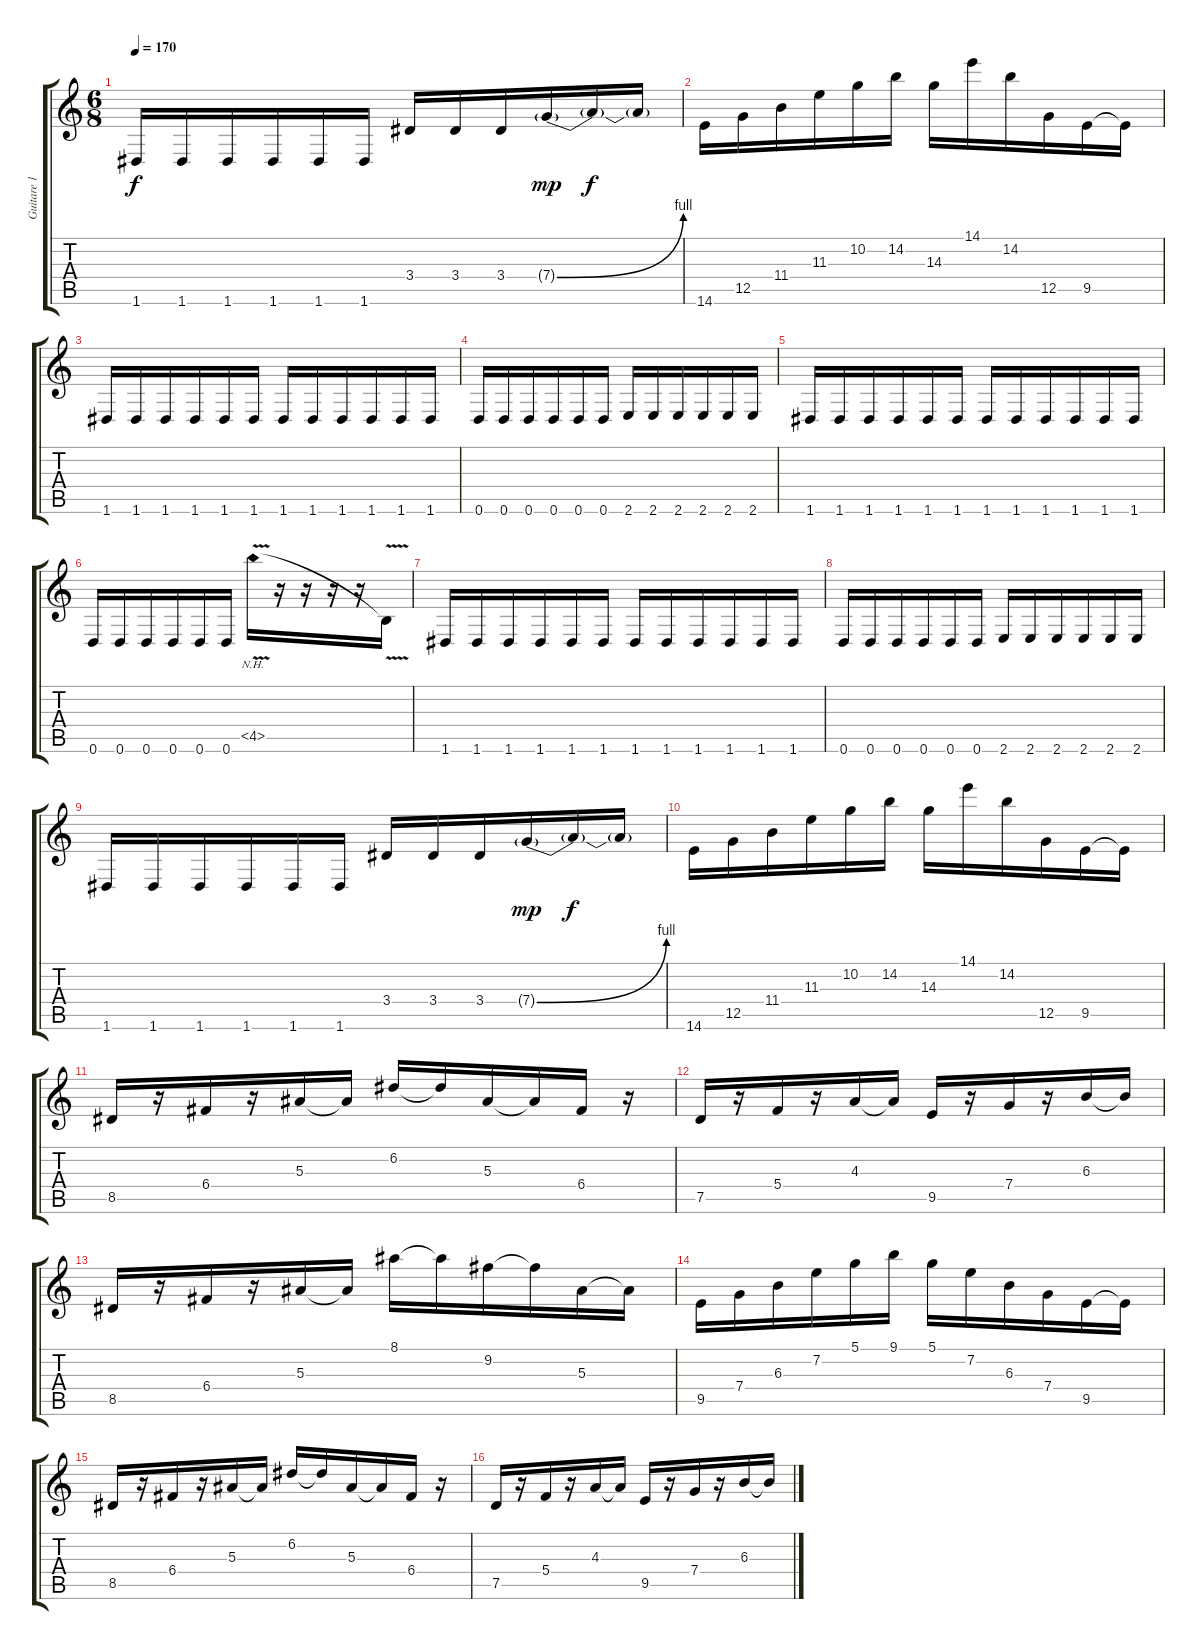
\track ("Guitare 1" "Guitare 1") {instrument distortionguitar}
\staff {score tabs}
\tuning (D4 A3 F3 C3 G2 D2) {hide}
\ts (6 8)
\tempo 170
\clef g2
\ks c
1.6.16{dy f} 1.6.16 1.6.16 1.6.16 1.6.16 1.6.16 3.4.16 3.4.16 3.4.16 7.4{be (bend 0 0 60 4) g}.16{dy mp} 7.4{t}.16{dy f} 7.4{t}.16 |
14.6.16 12.5.16 11.4.16 11.3.16 10.2.16 14.2.16 14.3.16 14.1.16 14.2.16 12.5.16 9.5.16 9.5{t}.16 |
1.6.16 1.6.16 1.6.16 1.6.16 1.6.16 1.6.16 1.6.16 1.6.16 1.6.16 1.6.16 1.6.16 1.6.16 |
0.6.16 0.6.16 0.6.16 0.6.16 0.6.16 0.6.16 2.6.16 2.6.16 2.6.16 2.6.16 2.6.16 2.6.16 |
1.6.16 1.6.16 1.6.16 1.6.16 1.6.16 1.6.16 1.6.16 1.6.16 1.6.16 1.6.16 1.6.16 1.6.16 |
0.6.16 0.6.16 0.6.16 0.6.16 0.6.16 0.6.16 4.5{nh v}.16 r.16 r.16 r.16 r.16 4.5{t}.16 |
1.6.16 1.6.16 1.6.16 1.6.16 1.6.16 1.6.16 1.6.16 1.6.16 1.6.16 1.6.16 1.6.16 1.6.16 |
0.6.16 0.6.16 0.6.16 0.6.16 0.6.16 0.6.16 2.6.16 2.6.16 2.6.16 2.6.16 2.6.16 2.6.16 |
1.6.16 1.6.16 1.6.16 1.6.16 1.6.16 1.6.16 3.4.16 3.4.16 3.4.16 7.4{be (bend 0 0 60 4) g}.16{dy mp} 7.4{t}.16{dy f} 7.4{t}.16 |
14.6.16 12.5.16 11.4.16 11.3.16 10.2.16 14.2.16 14.3.16 14.1.16 14.2.16 12.5.16 9.5.16 9.5{t}.16 |
8.5.16 r.16 6.4.16 r.16 5.3.16 5.3{t}.16 6.2.16 6.2{t}.16 5.3.16 5.3{t}.16 6.4.16 r.16 |
7.5.16 r.16 5.4.16 r.16 4.3.16 4.3{t}.16 9.5.16 r.16 7.4.16 r.16 6.3.16 6.3{t}.16 |
8.5.16 r.16 6.4.16 r.16 5.3.16 5.3{t}.16 8.1.16 8.1{t}.16 9.2.16 9.2{t}.16 5.3.16 5.3{t}.16 |
9.5.16 7.4.16 6.3.16 7.2.16 5.1.16 9.1.16 5.1.16 7.2.16 6.3.16 7.4.16 9.5.16 9.5{t}.16 |
8.5.16 r.16 6.4.16 r.16 5.3.16 5.3{t}.16 6.2.16 6.2{t}.16 5.3.16 5.3{t}.16 6.4.16 r.16 |
7.5.16 r.16 5.4.16 r.16 4.3.16 4.3{t}.16 9.5.16 r.16 7.4.16 r.16 6.3.16 6.3{t}.16
